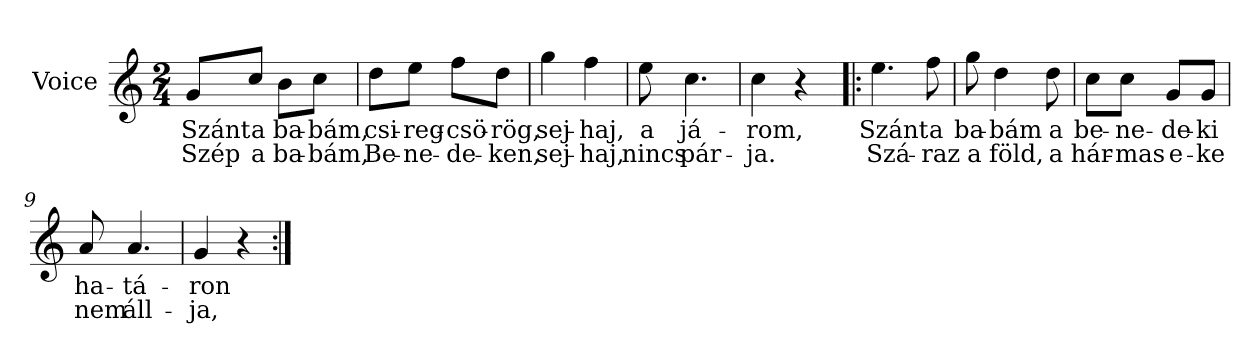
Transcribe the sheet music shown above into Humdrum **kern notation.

**kern	**text	**text
*part1	*part1	*part1
*staff1	*staff1	*staff1
*I"Voice	*	*
*clefG2	*	*
*k[]	*	*
*C:	*	*
*M2/4	*	*
=1	=1	=1
8g/L	Szánt	Szép
8cc/J	a	a
8b\L	ba-	ba-
8cc\J	-bám,	-bám,
=2	=2	=2
8dd\L	csi-	Be-
8ee\J	-reg-	-ne-
8ff\L	-csö-	-de-
8dd\J	rög,	ken,
=3	=3	=3
4gg\	sej-	sej-
4ff\	-haj,	-haj,
=4	=4	=4
8ee\	a	nincs
4.cc\	já-	pár-
=5	=5	=5
4cc\	-rom,	-ja.
4r	.	.
=6!|:	=6!|:	=6!|:
4.ee\	Szánt	Szá-
8ff\	a	-raz
!!LO:LB:g=z
=7	=7	=7
8gg\	ba-	a
4dd\	-bám	föld,
8dd\	a	a
=8	=8	=8
8cc\L	be-	hár-
8cc\J	-ne-	-mas
8g/L	-de-	e-
8g/J	-ki	-ke
=9	=9	=9
8a/	ha-	nem
4.a/	-tá-	áll-
=10	=10	=10
4g/	-ron	-ja,-
4r	.	.
=:|!	=:|!	=:|!
*-	*-	*-
